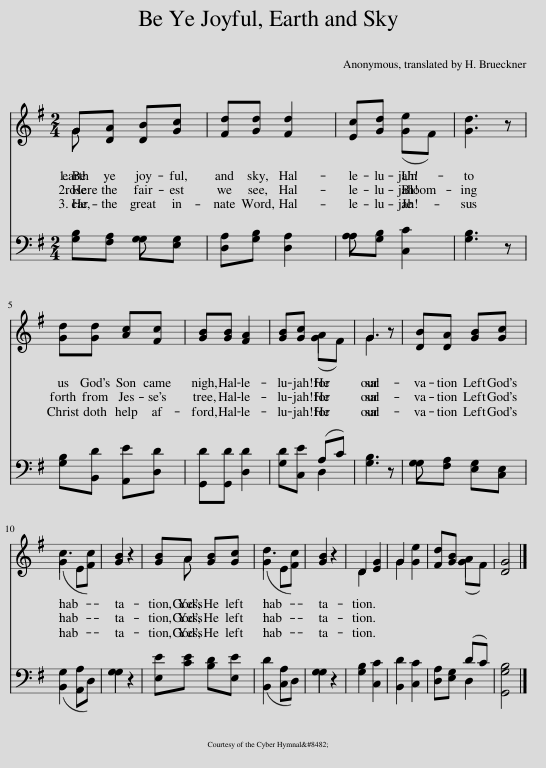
X:1
%%score ( 1 2 ) ( 3 4 )
L:1/8
M:2/4
I:linebreak $
K:G
V:1 treble
V:2 treble
V:3 bass
V:4 bass
V:1
 G[DA] [DB][Gc] | [Fd][Gd] [Fd]2 | [Ec][Gd] (GF) | [Gd]3 z |$ [Gd][Gd] [Ac][Fc] | %5
 [GB][GB] [FA]2 | [GB][Gc] (GF) | G3 z | [DB][DA] [GB][Gc] |$ (G2 E[Fc]) | %10
 [GB]2 z2 | [GB]A [GB][Gc] | (G2 E[Fc]) | [GB]2 z2 | D2 [EG]2 | %15
 G2 [Ge]2 | [Fd][GB] (GF) | [DG]4 |] %18
V:2
 G x3 | x4 | x2 e2 | x4 |$ x4 | %5
 x4 | x2 A2 | G3 x | x4 |$ c3 x | %10
 x4 | x A x2 | d3 x | x4 | D2 x2 | %15
 G2 x2 | x2 A2 | x4 |] %18
V:3
 [G,B,][F,A,] G,[E,G,] | [D,A,][G,B,] [D,A,]2 | A,[G,B,] [C,C]2 | [G,B,]3 z |$ [G,B,][B,,D] [A,,E][D,D] | %5
 [G,,D][G,,D] [D,D]2 | [G,D][C,E] (A,C) | [G,B,]3 z | G,[F,A,] [E,G,][C,E,] |$ ([B,,G,]2 A,,D,) | %10
 G,2 z2 | [E,E][CE] [B,D][E,E] | ([B,,D]2 C,D,) | G,2 z2 | [G,B,]2 [C,C]2 | %15
 [B,,D]2 [C,C]2 | [D,A,][E,G,] (DC) | [G,,G,B,]4 |] %18
V:4
 x2 G, x | x4 | A, x3 | x4 |$ x4 | %5
 x4 | x2 D,2 | x4 | G, x3 |$ x2 A,2 | %10
 G,2 x2 | x4 | x2 A,2 | G,2 x2 | x4 | %15
 x4 | x2 D,2 | x4 |] %18
